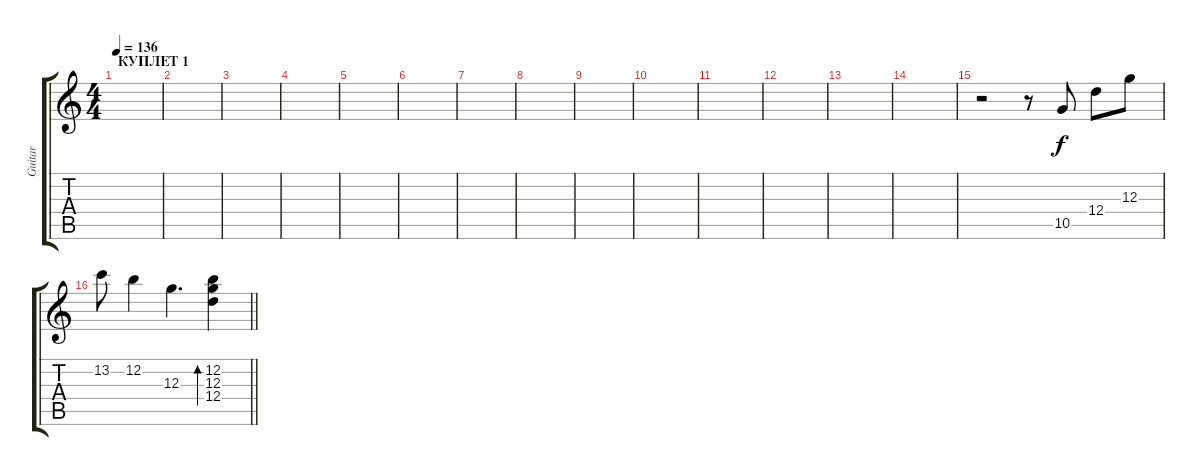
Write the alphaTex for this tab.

\track ("Guitar" "Guitar") {instrument acousticguitarnylon}
\staff {score tabs}
\tuning (E4 B3 G3 D3 A2 E2) {hide}
\ts (4 4)
\section ("" "КУПЛЕТ 1")
\tempo 136
\clef g2
\ks c
|
|
|
|
|
|
|
|
|
|
|
|
|
|
r.2 r.8 10.5.8 12.4.8 12.3.8 |
\barLineRight lightlight
13.2.8 12.2.4 12.3.4{d} (12.2 12.3 12.4).4{bd 120}
